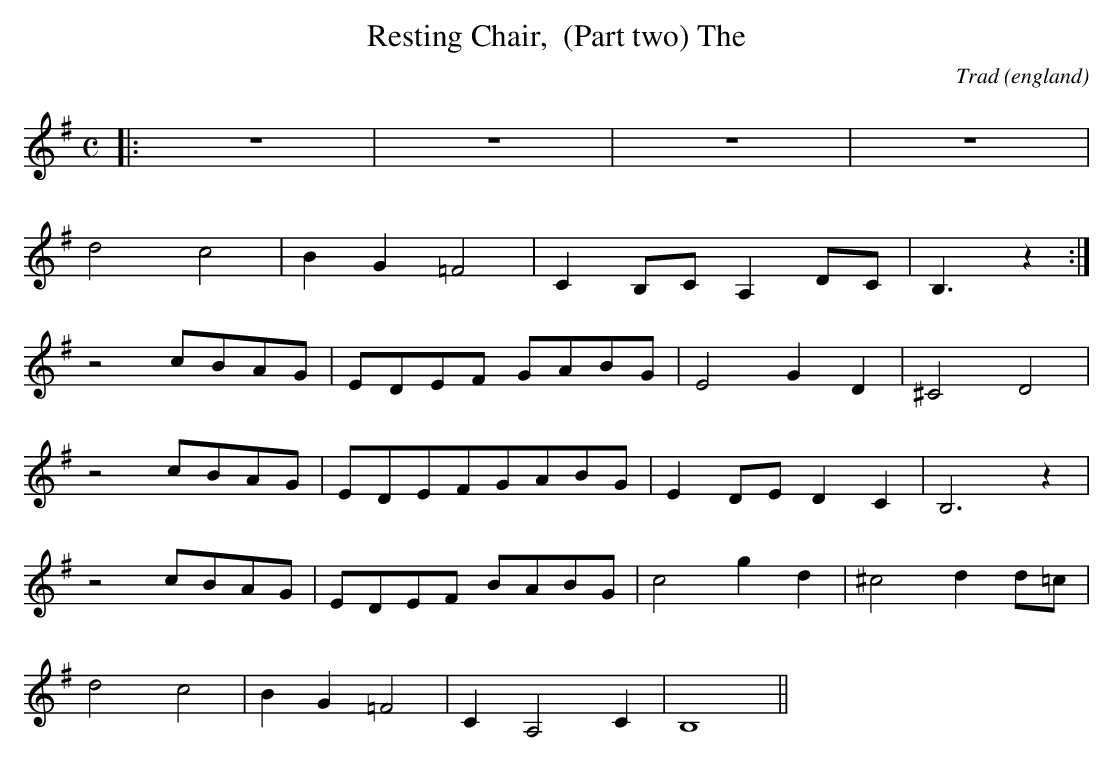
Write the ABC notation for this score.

X:1
T:Resting Chair,  (Part two) The
O:england
C:Trad
M:C
K:G
|:z8|z8|z8|z8|
d4 c4 | B2G2 =F4 | C2B,C A,2 DC | B,3 z2 :|
z4 cBAG | EDEF GABG | E4G2D2 | ^C4 D4 |
z4 cBAG | EDEFGABG | E2 DE D2C2| B,6 z2 |
z4 cBAG | EDEF BABG| c4 g2d2 | ^c4 d2 d=c |
d4c4 | B2G2 =F4 | C2A,4C2 | B,8||
